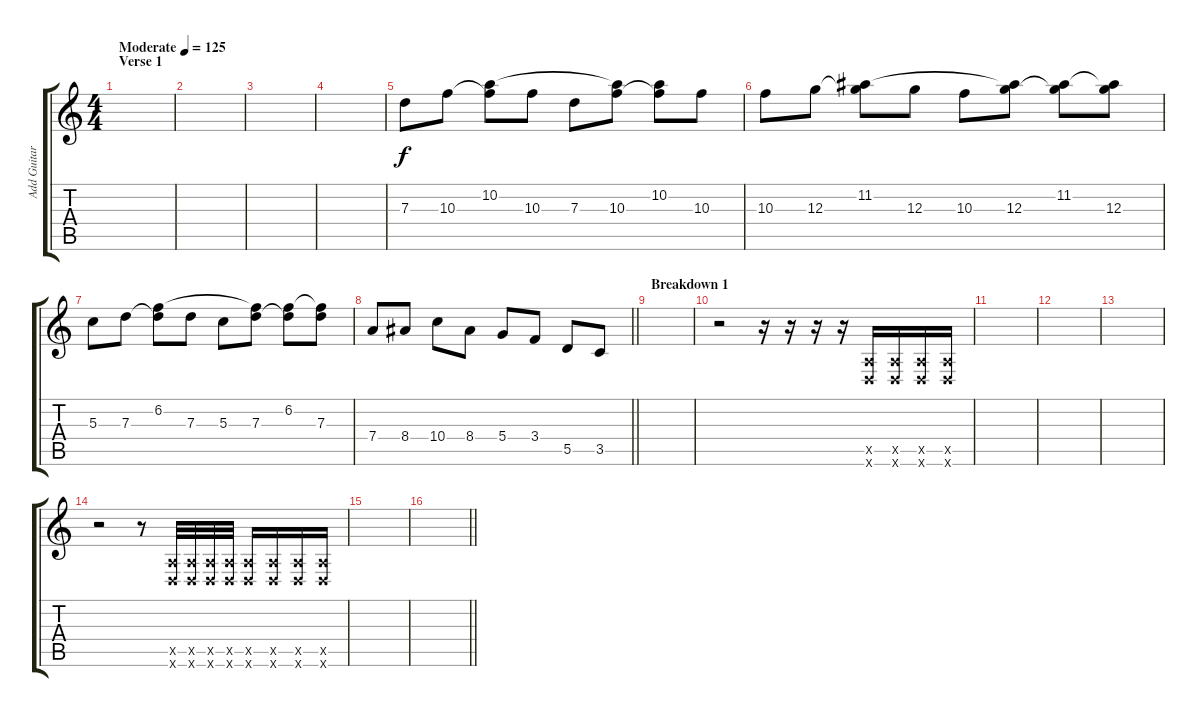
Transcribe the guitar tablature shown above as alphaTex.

\track ("Add Guitar 1" "Add Guitar") {instrument distortionguitar}
\staff {score tabs}
\tuning (E4 B3 G3 D3 A2 D2) {hide}
\ts (4 4)
\section ("" "Verse 1")
\tempo (125 "Moderate")
\clef g2
\ks c
|
|
|
|
7.3.8 10.3.8 (10.2 10.3{t}).8 10.3.8 7.3.8 (10.2{t} 10.3).8 (10.2 10.3{t}).8 10.3.8 |
10.3.8 12.3.8 (11.2 12.3{t}).8 12.3.8 10.3.8 (11.2{t} 12.3).8 (11.2 12.3{t}).8 (11.2{t} 12.3).8 |
5.3.8 7.3.8 (6.2 7.3{t}).8 7.3.8 5.3.8 (6.2{t} 7.3).8 (6.2 7.3{t}).8 (6.2{t} 7.3).8 |
\barLineRight lightlight
7.4.8 8.4.8 10.4.8 8.4.8 5.4.8 3.4.8 5.5.8 3.5.8 |
\section ("" "Breakdown 1")
|
r.2 r.16 r.16 r.16 r.16 (0.5{x} 0.6{x}).16 (0.5{x} 0.6{x}).16 (0.5{x} 0.6{x}).16 (0.5{x} 0.6{x}).16 |
|
|
|
r.2 r.8 (0.5{x} 0.6{x}).32 (0.5{x} 0.6{x}).32 (0.5{x} 0.6{x}).32 (0.5{x} 0.6{x}).32 (0.5{x} 0.6{x}).16 (0.5{x} 0.6{x}).16 (0.5{x} 0.6{x}).16 (0.5{x} 0.6{x}).16 |
|
\barLineRight lightlight
